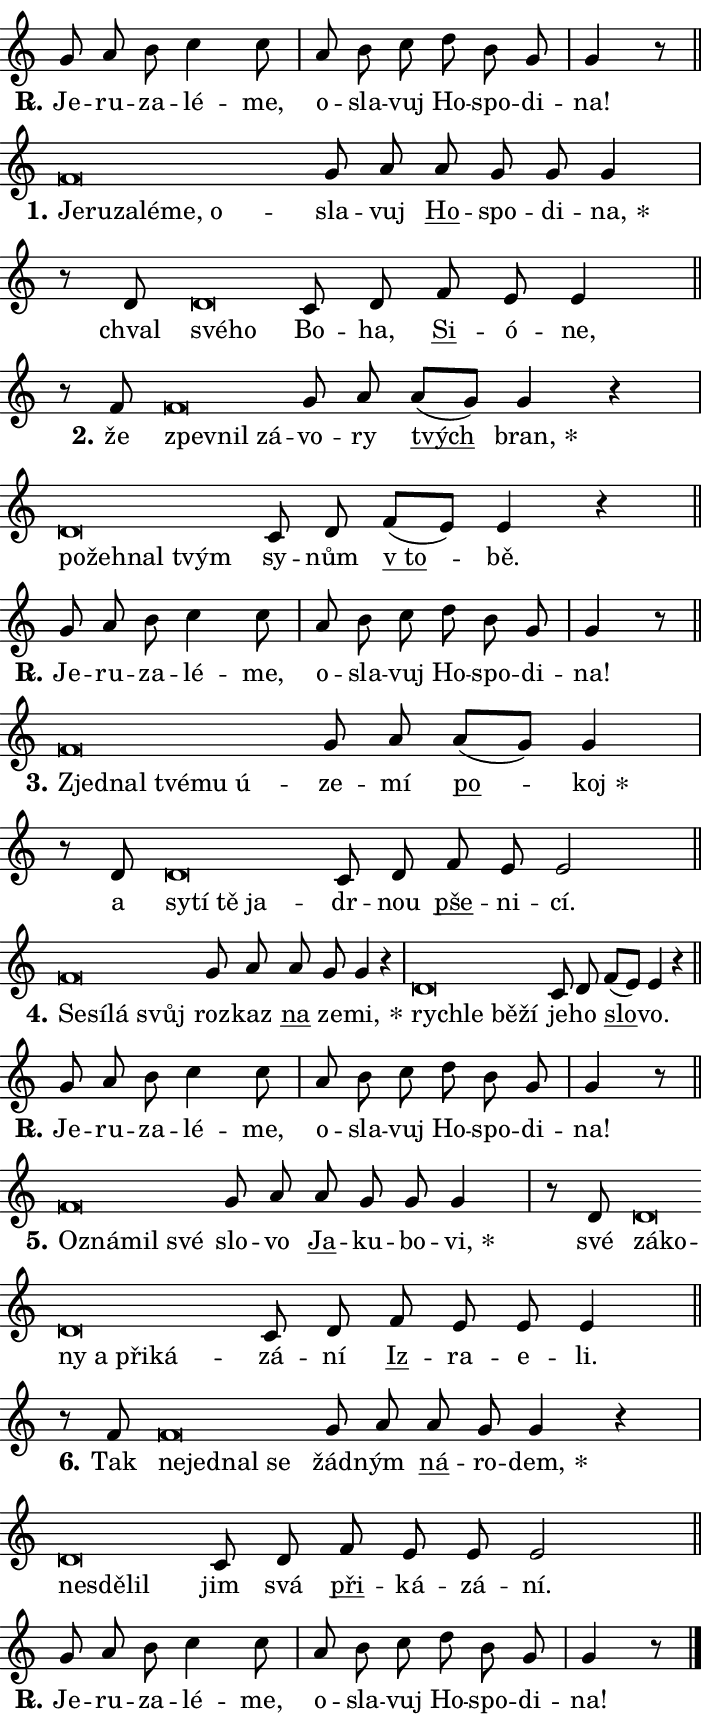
\version "2.24.0"
\header { tagline = "" }
\paper {
  indent = 0\cm
  top-margin = 0\cm
  right-margin = 0.13\cm % to fit lyric hyphens
  bottom-margin = 0\cm
  left-margin = 0\cm
  paper-width = 12\cm
  page-breaking = #ly:one-page-breaking
  system-system-spacing.basic-distance = #11
  score-system-spacing.basic-distance = #11
  ragged-last = ##f
}


%% Author: Thomas Morley
%% https://lists.gnu.org/archive/html/lilypond-user/2020-05/msg00002.html
#(define (line-position grob)
"Returns position of @var[grob} in current system:
   @code{'start}, if at first time-step
   @code{'end}, if at last time-step
   @code{'middle} otherwise
"
  (let* ((col (ly:item-get-column grob))
         (ln (ly:grob-object col 'left-neighbor))
         (rn (ly:grob-object col 'right-neighbor))
         (col-to-check-left (if (ly:grob? ln) ln col))
         (col-to-check-right (if (ly:grob? rn) rn col))
         (break-dir-left
           (and
             (ly:grob-property col-to-check-left 'non-musical #f)
             (ly:item-break-dir col-to-check-left)))
         (break-dir-right
           (and
             (ly:grob-property col-to-check-right 'non-musical #f)
             (ly:item-break-dir col-to-check-right))))
        (cond ((eqv? 1 break-dir-left) 'start)
              ((eqv? -1 break-dir-right) 'end)
              (else 'middle))))

#(define (tranparent-at-line-position vctor)
  (lambda (grob)
  "Relying on @code{line-position} select the relevant enry from @var{vctor}.
Used to determine transparency,"
    (case (line-position grob)
      ((end) (not (vector-ref vctor 0)))
      ((middle) (not (vector-ref vctor 1)))
      ((start) (not (vector-ref vctor 2))))))

noteHeadBreakVisibility =
#(define-music-function (break-visibility)(vector?)
"Makes @code{NoteHead}s transparent relying on @var{break-visibility}"
#{
  \override NoteHead.transparent =
    #(tranparent-at-line-position break-visibility)
#})

#(define delete-ledgers-for-transparent-note-heads
  (lambda (grob)
    "Reads whether a @code{NoteHead} is transparent.
If so this @code{NoteHead} is removed from @code{'note-heads} from
@var{grob}, which is supposed to be @code{LedgerLineSpanner}.
As a result ledgers are not printed for this @code{NoteHead}"
    (let* ((nhds-array (ly:grob-object grob 'note-heads))
           (nhds-list
             (if (ly:grob-array? nhds-array)
                 (ly:grob-array->list nhds-array)
                 '()))
           ;; Relies on the transparent-property being done before
           ;; Staff.LedgerLineSpanner.after-line-breaking is executed.
           ;; This is fragile ...
           (to-keep
             (remove
               (lambda (nhd)
                 (ly:grob-property nhd 'transparent #f))
               nhds-list)))
      ;; TODO find a better method to iterate over grob-arrays, similiar
      ;; to filter/remove etc for lists
      ;; For now rebuilt from scratch
      (set! (ly:grob-object grob 'note-heads)  '())
      (for-each
        (lambda (nhd)
          (ly:pointer-group-interface::add-grob grob 'note-heads nhd))
        to-keep))))

squashNotes = {
  \override NoteHead.X-extent = #'(-0.2 . 0.2)
  \override NoteHead.Y-extent = #'(-0.75 . 0)
  \override NoteHead.stencil =
    #(lambda (grob)
       (let ((pos (ly:grob-property grob 'staff-position)))
         (begin
           (if (< pos -7) (display "ERROR: Lower brevis then expected\n") (display ""))
           (if (<= pos -6) ly:text-interface::print ly:note-head::print))))
}
unSquashNotes = {
  \revert NoteHead.X-extent
  \revert NoteHead.Y-extent
  \revert NoteHead.stencil
}

hideNotes = \noteHeadBreakVisibility #begin-of-line-visible
unHideNotes = \noteHeadBreakVisibility #all-visible

% work-around for resetting accidentals
% https://lilypond.org/doc/v2.23/Documentation/notation/displaying-rhythms#unmetered-music
cadenzaMeasure = {
  \cadenzaOff
  \partial 1024 s1024
  \cadenzaOn
}

#(define-markup-command (accent layout props text) (markup?)
  "Underline accented syllable"
  (interpret-markup layout props
    #{\markup \override #'(offset . 4.3) \underline { #text }#}))

responsum = \markup \concat {
  "R" \hspace #-1.05 \path #0.1 #'((moveto 0 0.07) (lineto 0.9 0.8)) \hspace #0.05 "."
}

spaceSize = #0.6828661417322834 % exact space size for TeX Gyre Schola

\layout {
  \context {
    \Staff
    \remove "Time_signature_engraver"
    \override LedgerLineSpanner.after-line-breaking = #delete-ledgers-for-transparent-note-heads
  }
  \context {
    \Lyrics {
      \override LyricSpace.minimum-distance = \spaceSize
      \override LyricText.font-name = #"TeX Gyre Schola"
      \override LyricText.font-size = 1
      \override StanzaNumber.font-name = #"TeX Gyre Schola Bold"
      \override StanzaNumber.font-size = 1
    }
  }
  \context {
    \Score 
    \override NoteHead.text =
      #(lambda (grob) 
        (let ((pos (ly:grob-property grob 'staff-position)))
          #{\markup {
            \combine
              \halign #-0.55 \raise #(if (= pos -6) 0 0.5) \override #'(thickness . 2) \draw-line #'(3.2 . 0)
              \musicglyph "noteheads.sM1"
          }#}))
  }
}

% magnetic-lyrics.ily
%
%   written by
%     Jean Abou Samra <jean@abou-samra.fr>
%     Werner Lemberg <wl@gnu.org>
%
%   adapted by
%     Jiri Hon <jiri.hon@gmail.com>
%
% Version 2022-Apr-15

% https://www.mail-archive.com/lilypond-user@gnu.org/msg149350.html

#(define (Left_hyphen_pointer_engraver context)
   "Collect syllable-hyphen-syllable occurrences in lyrics and store
them in properties.  This engraver only looks to the left.  For
example, if the lyrics input is @code{foo -- bar}, it does the
following.

@itemize @bullet
@item
Set the @code{text} property of the @code{LyricHyphen} grob between
@q{foo} and @q{bar} to @code{foo}.

@item
Set the @code{left-hyphen} property of the @code{LyricText} grob with
text @q{foo} to the @code{LyricHyphen} grob between @q{foo} and
@q{bar}.
@end itemize

Use this auxiliary engraver in combination with the
@code{lyric-@/text::@/apply-@/magnetic-@/offset!} hook."
   (let ((hyphen #f)
         (text #f))
     (make-engraver
      (acknowledgers
       ((lyric-syllable-interface engraver grob source-engraver)
        (set! text grob)))
      (end-acknowledgers
       ((lyric-hyphen-interface engraver grob source-engraver)
        ;(when (not (grob::has-interface grob 'lyric-space-interface))
          (set! hyphen grob)));)
      ((stop-translation-timestep engraver)
       (when (and text hyphen)
         (ly:grob-set-object! text 'left-hyphen hyphen))
       (set! text #f)
       (set! hyphen #f)))))

#(define (lyric-text::apply-magnetic-offset! grob)
   "If the space between two syllables is less than the value in
property @code{LyricText@/.details@/.squash-threshold}, move the right
syllable to the left so that it gets concatenated with the left
syllable.

Use this function as a hook for
@code{LyricText@/.after-@/line-@/breaking} if the
@code{Left_@/hyphen_@/pointer_@/engraver} is active."
   (let ((hyphen (ly:grob-object grob 'left-hyphen #f)))
     (when hyphen
       (let ((left-text (ly:spanner-bound hyphen LEFT)))
         (when (grob::has-interface left-text 'lyric-syllable-interface)
           (let* ((common (ly:grob-common-refpoint grob left-text X))
                  (this-x-ext (ly:grob-extent grob common X))
                  (left-x-ext
                   (begin
                     ;; Trigger magnetism for left-text.
                     (ly:grob-property left-text 'after-line-breaking)
                     (ly:grob-extent left-text common X)))
                  ;; `delta` is the gap width between two syllables.
                  (delta (- (interval-start this-x-ext)
                            (interval-end left-x-ext)))
                  (details (ly:grob-property grob 'details))
                  (threshold (assoc-get 'squash-threshold details 0.2)))
             (when (< delta threshold)
               (let* (;; We have to manipulate the input text so that
                      ;; ligatures crossing syllable boundaries are not
                      ;; disabled.  For languages based on the Latin
                      ;; script this is essentially a beautification.
                      ;; However, for non-Western scripts it can be a
                      ;; necessity.
                      (lt (ly:grob-property left-text 'text))
                      (rt (ly:grob-property grob 'text))
                      (is-space (grob::has-interface hyphen 'lyric-space-interface))
                      (space (if is-space " " ""))
                      (extra-delta (if is-space spaceSize 0))
                      ;; Append new syllable.
                      (ltrt-space (if (and (string? lt) (string? rt))
                                (string-append lt space rt)
                                (make-concat-markup (list lt space rt))))
                      ;; Right-align `ltrt` to the right side.
                      (ltrt-space-markup (grob-interpret-markup
                               grob
                               (make-translate-markup
                                (cons (interval-length this-x-ext) 0)
                                (make-right-align-markup ltrt-space)))))
                 (begin
                   ;; Don't print `left-text`.
                   (ly:grob-set-property! left-text 'stencil #f)
                   ;; Set text and stencil (which holds all collected
                   ;; syllables so far) and shift it to the left.
                   (ly:grob-set-property! grob 'text ltrt-space)
                   (ly:grob-set-property! grob 'stencil ltrt-space-markup)
                   (ly:grob-translate-axis! grob (- (- delta extra-delta)) X))))))))))


#(define (lyric-hyphen::displace-bounds-first grob)
   ;; Make very sure this callback isn't triggered too early.
   (let ((left (ly:spanner-bound grob LEFT))
         (right (ly:spanner-bound grob RIGHT)))
     (ly:grob-property left 'after-line-breaking)
     (ly:grob-property right 'after-line-breaking)
     (ly:lyric-hyphen::print grob)))

squashThreshold = #0.4

\layout {
  \context {
    \Lyrics
    \consists #Left_hyphen_pointer_engraver
    \override LyricText.after-line-breaking =
      #lyric-text::apply-magnetic-offset!
    \override LyricHyphen.stencil = #lyric-hyphen::displace-bounds-first
    \override LyricText.details.squash-threshold = \squashThreshold
    \override LyricHyphen.minimum-distance = 0
    \override LyricHyphen.minimum-length = \squashThreshold
  }
}

squashText = \override LyricText.details.squash-threshold = 9999
unSquashText = \override LyricText.details.squash-threshold = \squashThreshold

leftText = \override LyricText.self-alignment-X = #LEFT
unLeftText = \revert LyricText.self-alignment-X

starOffset = #(lambda (grob) 
                (let ((x_offset (ly:self-alignment-interface::aligned-on-x-parent grob)))
                  (if (= x_offset 0) 0 (+ x_offset 1.2))))

star = #(define-music-function (syllable)(string?)
"Append star separator at the end of a syllable"
#{
  \once \override LyricText.X-offset = #starOffset
  \lyricmode { \markup {
    #syllable
    \override #'((font-name . "TeX Gyre Schola Bold")) \hspace #0.2 \lower #0.65 \larger "*"
  } }
#})

starAccent = #(define-music-function (syllable)(string?)
"Append star separator at the end of a syllable and make accent"
#{
  \once \override LyricText.X-offset = #starOffset
  \lyricmode { \markup {
    \accent #syllable
    \override #'((font-name . "TeX Gyre Schola Bold")) \hspace #0.2 \lower #0.65 \larger "*"
  } }
#})

breath = #(define-music-function (syllable)(string?)
"Append breathing indicator at the end of a syllable"
#{
  \lyricmode { \markup { #syllable "+" } }
#})

optionalBreath = #(define-music-function (syllable)(string?)
"Append optional breathing indicator at the end of a syllable"
#{
  \lyricmode { \markup { #syllable "(+)" } }
#})


\score {
    <<
        \new Voice = "melody" { \cadenzaOn \key c \major \relative { g'8 a b c4 c8 \cadenzaMeasure \bar "|" a b c \bar "" d b g \cadenzaMeasure \bar "|" g4 r8 \cadenzaMeasure \bar "||" \break } }
        \new Lyrics \lyricsto "melody" { \lyricmode { \set stanza = \responsum
Je -- ru -- za -- lé -- me, o -- sla -- vuj Ho -- spo -- di -- na! } }
    >>
    \layout {}
}

\score {
    <<
        \new Voice = "melody" { \cadenzaOn \key c \major \relative { \squashNotes f'\breve*1/16 \hideNotes \breve*1/16 \bar "" \breve*1/16 \bar "" \breve*1/16 \bar "" \breve*1/16 \breve*1/16 \bar "" \unHideNotes \unSquashNotes g8 a \bar "" a g g g4 \cadenzaMeasure \bar "|" r8 d \squashNotes d\breve*1/16 \hideNotes \breve*1/16 \bar "" \unHideNotes \unSquashNotes c8 d \bar "" f e e4 \cadenzaMeasure \bar "||" \break } }
        \new Lyrics \lyricsto "melody" { \lyricmode { \set stanza = "1."
\leftText Je -- \squashText ru -- za -- lé -- me, o -- \unLeftText \unSquashText sla -- vuj \markup \accent Ho -- spo -- di -- \star na, chval \leftText své -- \squashText ho \unLeftText \unSquashText Bo -- ha, \markup \accent Si -- ó -- ne, } }
    >>
    \layout {}
}

\score {
    <<
        \new Voice = "melody" { \cadenzaOn \key c \major \relative { r8 f' \squashNotes f\breve*1/16 \hideNotes \breve*1/16 \breve*1/16 \bar "" \unHideNotes \unSquashNotes g8 a \bar "" a[( g)] g4 r \cadenzaMeasure \bar "|" \squashNotes d\breve*1/16 \hideNotes \breve*1/16 \bar "" \breve*1/16 \breve*1/16 \bar "" \unHideNotes \unSquashNotes c8 d \bar "" f[( e)] e4 r \cadenzaMeasure \bar "||" \break } }
        \new Lyrics \lyricsto "melody" { \lyricmode { \set stanza = "2."
že \leftText zpev -- \squashText nil zá -- \unLeftText \unSquashText vo -- ry \markup \accent tvých \star bran, \leftText po -- \squashText žeh -- nal tvým \unLeftText \unSquashText sy -- nům \markup \accent "v to" -- bě. } }
    >>
    \layout {}
}

\score {
    <<
        \new Voice = "melody" { \cadenzaOn \key c \major \relative { g'8 a b c4 c8 \cadenzaMeasure \bar "|" a b c \bar "" d b g \cadenzaMeasure \bar "|" g4 r8 \cadenzaMeasure \bar "||" \break } }
        \new Lyrics \lyricsto "melody" { \lyricmode { \set stanza = \responsum
Je -- ru -- za -- lé -- me, o -- sla -- vuj Ho -- spo -- di -- na! } }
    >>
    \layout {}
}

\score {
    <<
        \new Voice = "melody" { \cadenzaOn \key c \major \relative { \squashNotes f'\breve*1/16 \hideNotes \breve*1/16 \bar "" \breve*1/16 \bar "" \breve*1/16 \breve*1/16 \bar "" \unHideNotes \unSquashNotes g8 a \bar "" a[( g)] g4 \cadenzaMeasure \bar "|" r8 d \squashNotes d\breve*1/16 \hideNotes \breve*1/16 \bar "" \breve*1/16 \breve*1/16 \bar "" \unHideNotes \unSquashNotes c8 d \bar "" f e e2 \cadenzaMeasure \bar "||" \break } }
        \new Lyrics \lyricsto "melody" { \lyricmode { \set stanza = "3."
\leftText Zjed -- \squashText nal tvé -- mu ú -- \unLeftText \unSquashText ze -- mí \markup \accent po -- \star koj a \leftText sy -- \squashText tí tě ja -- \unLeftText \unSquashText dr -- nou \markup \accent pše -- ni -- cí. } }
    >>
    \layout {}
}

\score {
    <<
        \new Voice = "melody" { \cadenzaOn \key c \major \relative { \squashNotes f'\breve*1/16 \hideNotes \breve*1/16 \bar "" \breve*1/16 \breve*1/16 \bar "" \unHideNotes \unSquashNotes g8 a \bar "" a g g4 r \cadenzaMeasure \bar "|" \squashNotes d\breve*1/16 \hideNotes \breve*1/16 \bar "" \breve*1/16 \breve*1/16 \bar "" \unHideNotes \unSquashNotes c8 d \bar "" f[( e)] e4 r \cadenzaMeasure \bar "||" \break } }
        \new Lyrics \lyricsto "melody" { \lyricmode { \set stanza = "4."
\leftText Se -- \squashText sí -- lá svůj \unLeftText \unSquashText roz -- kaz \markup \accent na ze -- \star mi, \leftText rych -- \squashText le bě -- ží \unLeftText \unSquashText je -- ho \markup \accent slo -- vo. } }
    >>
    \layout {}
}

\score {
    <<
        \new Voice = "melody" { \cadenzaOn \key c \major \relative { g'8 a b c4 c8 \cadenzaMeasure \bar "|" a b c \bar "" d b g \cadenzaMeasure \bar "|" g4 r8 \cadenzaMeasure \bar "||" \break } }
        \new Lyrics \lyricsto "melody" { \lyricmode { \set stanza = \responsum
Je -- ru -- za -- lé -- me, o -- sla -- vuj Ho -- spo -- di -- na! } }
    >>
    \layout {}
}

\score {
    <<
        \new Voice = "melody" { \cadenzaOn \key c \major \relative { \squashNotes f'\breve*1/16 \hideNotes \breve*1/16 \bar "" \breve*1/16 \breve*1/16 \bar "" \unHideNotes \unSquashNotes g8 a \bar "" a g g g4 \cadenzaMeasure \bar "|" r8 d \squashNotes d\breve*1/16 \hideNotes \breve*1/16 \bar "" \breve*1/16 \bar "" \breve*1/16 \bar "" \breve*1/16 \breve*1/16 \bar "" \unHideNotes \unSquashNotes c8 d \bar "" f e e e4 \cadenzaMeasure \bar "||" \break } }
        \new Lyrics \lyricsto "melody" { \lyricmode { \set stanza = "5."
\leftText Oz -- \squashText ná -- mil své \unLeftText \unSquashText slo -- vo \markup \accent Ja -- ku -- bo -- \star vi, své \leftText zá -- \squashText ko -- ny a při -- ká -- \unLeftText \unSquashText zá -- ní \markup \accent Iz -- ra -- e -- li. } }
    >>
    \layout {}
}

\score {
    <<
        \new Voice = "melody" { \cadenzaOn \key c \major \relative { r8 f' \squashNotes f\breve*1/16 \hideNotes \breve*1/16 \bar "" \breve*1/16 \breve*1/16 \bar "" \unHideNotes \unSquashNotes g8 a \bar "" a g g4 r \cadenzaMeasure \bar "|" \squashNotes d\breve*1/16 \hideNotes \breve*1/16 \breve*1/16 \bar "" \unHideNotes \unSquashNotes c8 d \bar "" f e e e2 \cadenzaMeasure \bar "||" \break } }
        \new Lyrics \lyricsto "melody" { \lyricmode { \set stanza = "6."
Tak \leftText ne -- \squashText jed -- nal se \unLeftText \unSquashText žád -- ným \markup \accent ná -- ro -- \star dem, \leftText ne -- \squashText sdě -- lil \unLeftText \unSquashText jim svá \markup \accent při -- ká -- zá -- ní. } }
    >>
    \layout {}
}

\score {
    <<
        \new Voice = "melody" { \cadenzaOn \key c \major \relative { g'8 a b c4 c8 \cadenzaMeasure \bar "|" a b c \bar "" d b g \cadenzaMeasure \bar "|" g4 r8 \cadenzaMeasure \bar "||" \break } \bar "|." }
        \new Lyrics \lyricsto "melody" { \lyricmode { \set stanza = \responsum
Je -- ru -- za -- lé -- me, o -- sla -- vuj Ho -- spo -- di -- na! } }
    >>
    \layout {}
}
